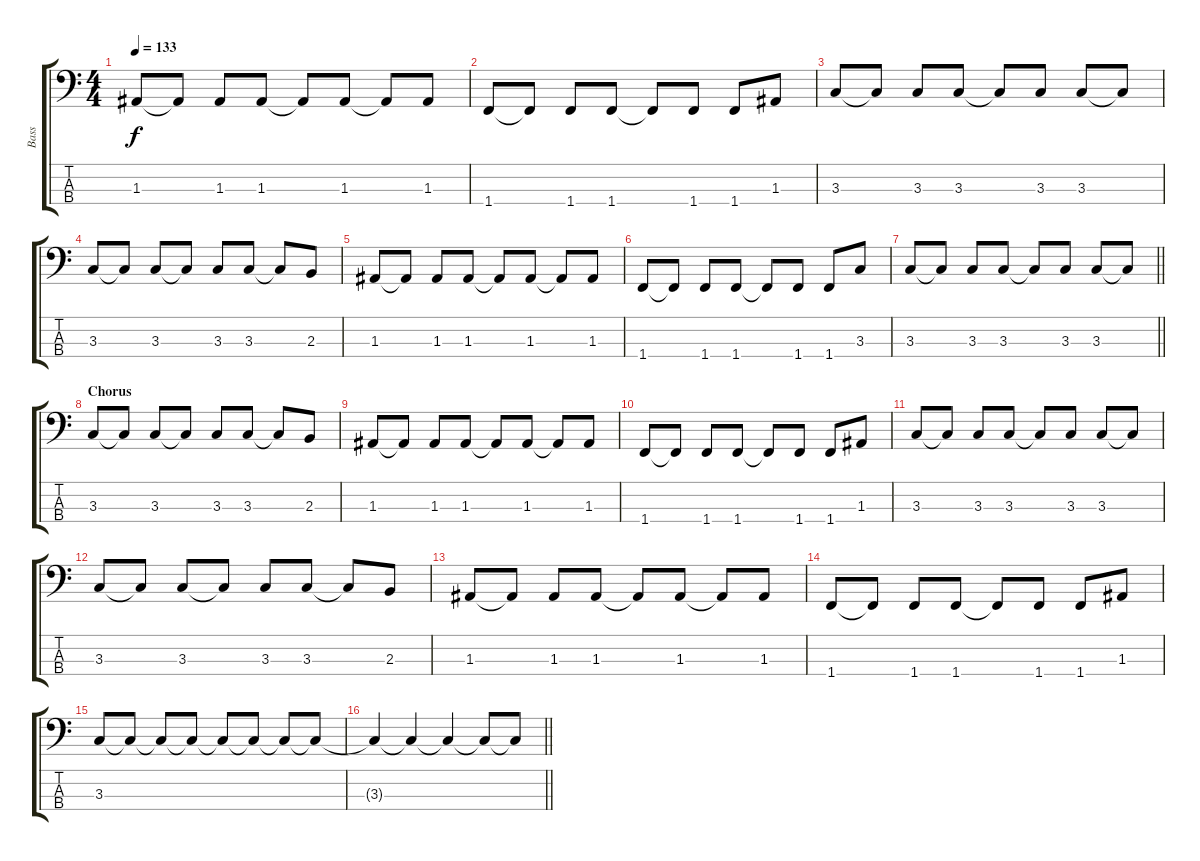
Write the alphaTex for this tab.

\track ("Bass" "Bass") {instrument electricbassfinger}
\staff {score tabs}
\tuning (G2 D2 A1 E1) {hide}
\ts (4 4)
\tempo 133
\clef f4
\ks c
1.3.8{dy f} 1.3{t}.8 1.3.8 1.3.8 1.3{t}.8 1.3.8 1.3{t}.8 1.3.8 |
1.4.8 1.4{t}.8 1.4.8 1.4.8 1.4{t}.8 1.4.8 1.4.8 1.3.8 |
3.3.8 3.3{t}.8 3.3.8 3.3.8 3.3{t}.8 3.3.8 3.3.8 3.3{t}.8 |
3.3.8 3.3{t}.8 3.3.8 3.3{t}.8 3.3.8 3.3.8 3.3{t}.8 2.3.8 |
1.3.8 1.3{t}.8 1.3.8 1.3.8 1.3{t}.8 1.3.8 1.3{t}.8 1.3.8 |
1.4.8 1.4{t}.8 1.4.8 1.4.8 1.4{t}.8 1.4.8 1.4.8 3.3.8 |
\barLineRight lightlight
3.3.8 3.3{t}.8 3.3.8 3.3.8 3.3{t}.8 3.3.8 3.3.8 3.3{t}.8 |
\section ("" "Chorus")
3.3.8 3.3{t}.8 3.3.8 3.3{t}.8 3.3.8 3.3.8 3.3{t}.8 2.3.8 |
1.3.8 1.3{t}.8 1.3.8 1.3.8 1.3{t}.8 1.3.8 1.3{t}.8 1.3.8 |
1.4.8 1.4{t}.8 1.4.8 1.4.8 1.4{t}.8 1.4.8 1.4.8 1.3.8 |
3.3.8 3.3{t}.8 3.3.8 3.3.8 3.3{t}.8 3.3.8 3.3.8 3.3{t}.8 |
3.3.8 3.3{t}.8 3.3.8 3.3{t}.8 3.3.8 3.3.8 3.3{t}.8 2.3.8 |
1.3.8 1.3{t}.8 1.3.8 1.3.8 1.3{t}.8 1.3.8 1.3{t}.8 1.3.8 |
1.4.8 1.4{t}.8 1.4.8 1.4.8 1.4{t}.8 1.4.8 1.4.8 1.3.8 |
3.3.8 3.3{t}.8 3.3{t}.8 3.3{t}.8 3.3{t}.8 3.3{t}.8 3.3{t}.8 3.3{t}.8 |
\barLineRight lightlight
3.3{t}.4 3.3{t}.4 3.3{t}.4 3.3{t}.8 3.3{t}.8
